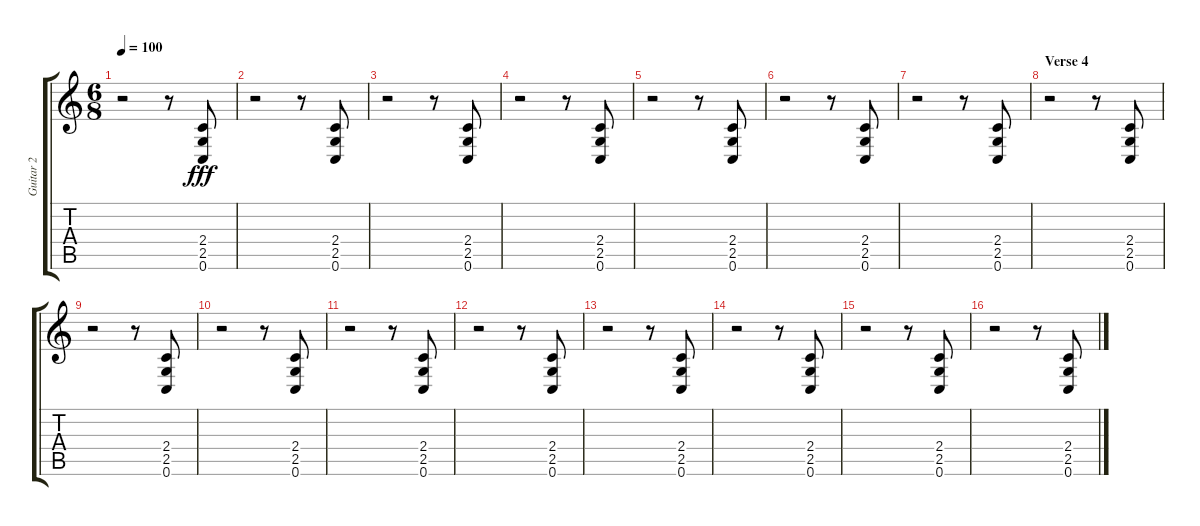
\track ("Guitar 2" "Guitar 2") {instrument distortionguitar}
\staff {score tabs}
\tuning (C4 G3 Eb3 Bb2 F2 C2) {hide}
\ts (6 8)
\tempo 100
\clef g2
\ks c
r.2{dy fff} r.8 (2.4 2.5 0.6).8 |
r.2 r.8 (2.4 2.5 0.6).8 |
r.2 r.8 (2.4 2.5 0.6).8 |
r.2 r.8 (2.4 2.5 0.6).8 |
r.2 r.8 (2.4 2.5 0.6).8 |
r.2 r.8 (2.4 2.5 0.6).8 |
r.2 r.8 (2.4 2.5 0.6).8 |
\section ("" "Verse 4")
r.2 r.8 (2.4 2.5 0.6).8 |
r.2 r.8 (2.4 2.5 0.6).8 |
r.2 r.8 (2.4 2.5 0.6).8 |
r.2 r.8 (2.4 2.5 0.6).8 |
r.2 r.8 (2.4 2.5 0.6).8 |
r.2 r.8 (2.4 2.5 0.6).8 |
r.2 r.8 (2.4 2.5 0.6).8 |
r.2 r.8 (2.4 2.5 0.6).8 |
r.2 r.8 (2.4 2.5 0.6).8
